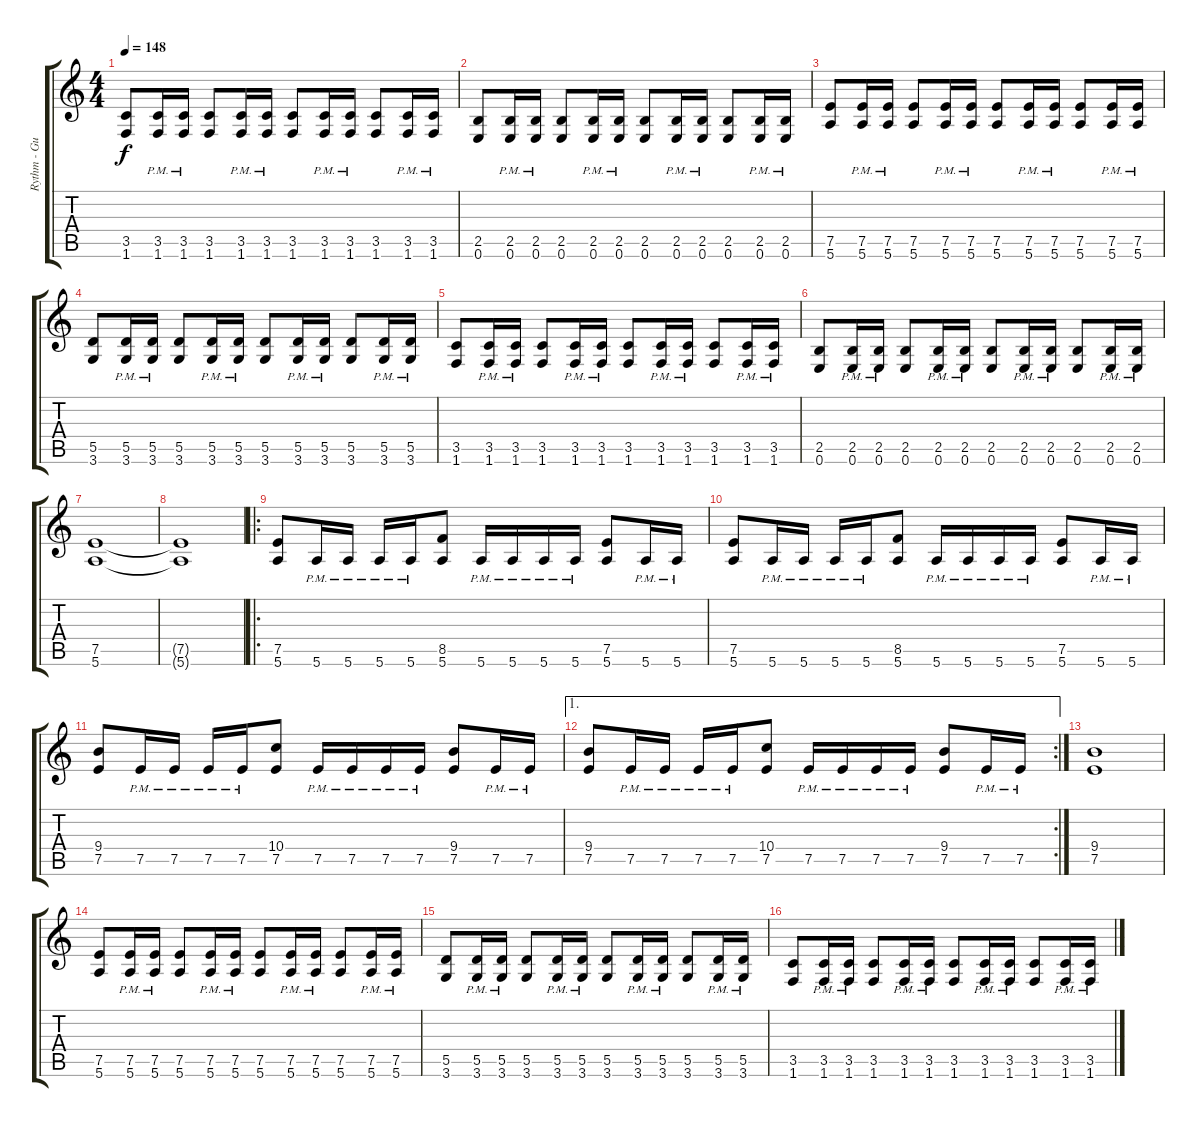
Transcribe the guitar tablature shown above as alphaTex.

\track ("Rythm - Guitar" "Rythm - Gu") {instrument distortionguitar}
\staff {score tabs}
\tuning (E4 B3 G3 D3 A2 E2) {hide}
\ts (4 4)
\tempo 148
\clef g2
\ks c
(3.5 1.6).8{dy f} (3.5{pm} 1.6{pm}).16 (3.5{pm} 1.6{pm}).16 (3.5 1.6).8 (3.5{pm} 1.6{pm}).16 (3.5{pm} 1.6{pm}).16 (3.5 1.6).8 (3.5{pm} 1.6{pm}).16 (3.5{pm} 1.6{pm}).16 (3.5 1.6).8 (3.5{pm} 1.6{pm}).16 (3.5{pm} 1.6{pm}).16 |
(2.5 0.6).8 (2.5{pm} 0.6{pm}).16 (2.5{pm} 0.6{pm}).16 (2.5 0.6).8 (2.5{pm} 0.6{pm}).16 (2.5{pm} 0.6{pm}).16 (2.5 0.6).8 (2.5{pm} 0.6{pm}).16 (2.5{pm} 0.6{pm}).16 (2.5 0.6).8 (2.5{pm} 0.6{pm}).16 (2.5{pm} 0.6{pm}).16 |
(7.5 5.6).8{volume 10} (7.5{pm} 5.6{pm}).16 (7.5{pm} 5.6{pm}).16 (7.5 5.6).8 (7.5{pm} 5.6{pm}).16 (7.5{pm} 5.6{pm}).16 (7.5 5.6).8 (7.5{pm} 5.6{pm}).16 (7.5{pm} 5.6{pm}).16 (7.5 5.6).8 (7.5{pm} 5.6{pm}).16 (7.5{pm} 5.6{pm}).16 |
(5.5 3.6).8 (5.5{pm} 3.6{pm}).16 (5.5{pm} 3.6{pm}).16 (5.5 3.6).8 (5.5{pm} 3.6{pm}).16 (5.5{pm} 3.6{pm}).16 (5.5 3.6).8 (5.5{pm} 3.6{pm}).16 (5.5{pm} 3.6{pm}).16 (5.5 3.6).8 (5.5{pm} 3.6{pm}).16 (5.5{pm} 3.6{pm}).16 |
(3.5 1.6).8 (3.5{pm} 1.6{pm}).16 (3.5{pm} 1.6{pm}).16 (3.5 1.6).8 (3.5{pm} 1.6{pm}).16 (3.5{pm} 1.6{pm}).16 (3.5 1.6).8 (3.5{pm} 1.6{pm}).16 (3.5{pm} 1.6{pm}).16 (3.5 1.6).8 (3.5{pm} 1.6{pm}).16 (3.5{pm} 1.6{pm}).16 |
(2.5 0.6).8 (2.5{pm} 0.6{pm}).16 (2.5{pm} 0.6{pm}).16 (2.5 0.6).8 (2.5{pm} 0.6{pm}).16 (2.5{pm} 0.6{pm}).16 (2.5 0.6).8 (2.5{pm} 0.6{pm}).16 (2.5{pm} 0.6{pm}).16 (2.5 0.6).8 (2.5{pm} 0.6{pm}).16 (2.5{pm} 0.6{pm}).16 |
(7.5 5.6).1 |
(7.5{t} 5.6{t}).1 |
\ro
(7.5 5.6).8{volume 13 instrument distortionguitar} 5.6{pm}.16 5.6{pm}.16 5.6{pm}.16 5.6{pm}.16 (8.5 5.6).8 5.6{pm}.16 5.6{pm}.16 5.6{pm}.16 5.6{pm}.16 (7.5 5.6).8 5.6{pm}.16 5.6{pm}.16 |
(7.5 5.6).8 5.6{pm}.16 5.6{pm}.16 5.6{pm}.16 5.6{pm}.16 (8.5 5.6).8 5.6{pm}.16 5.6{pm}.16 5.6{pm}.16 5.6{pm}.16 (7.5 5.6).8 5.6{pm}.16 5.6{pm}.16 |
(9.4 7.5).8 7.5{pm}.16 7.5{pm}.16 7.5{pm}.16 7.5{pm}.16 (10.4 7.5).8 7.5{pm}.16 7.5{pm}.16 7.5{pm}.16 7.5{pm}.16 (9.4 7.5).8 7.5{pm}.16 7.5{pm}.16 |
\ae 1
\rc 2
(9.4 7.5).8 7.5{pm}.16 7.5{pm}.16 7.5{pm}.16 7.5{pm}.16 (10.4 7.5).8 7.5{pm}.16 7.5{pm}.16 7.5{pm}.16 7.5{pm}.16 (9.4 7.5).8 7.5{pm}.16 7.5{pm}.16 |
(9.4 7.5).1 |
(7.5 5.6).8{volume 10} (7.5{pm} 5.6{pm}).16 (7.5{pm} 5.6{pm}).16 (7.5 5.6).8 (7.5{pm} 5.6{pm}).16 (7.5{pm} 5.6{pm}).16 (7.5 5.6).8 (7.5{pm} 5.6{pm}).16 (7.5{pm} 5.6{pm}).16 (7.5 5.6).8 (7.5{pm} 5.6{pm}).16 (7.5{pm} 5.6{pm}).16 |
(5.5 3.6).8 (5.5{pm} 3.6{pm}).16 (5.5{pm} 3.6{pm}).16 (5.5 3.6).8 (5.5{pm} 3.6{pm}).16 (5.5{pm} 3.6{pm}).16 (5.5 3.6).8 (5.5{pm} 3.6{pm}).16 (5.5{pm} 3.6{pm}).16 (5.5 3.6).8 (5.5{pm} 3.6{pm}).16 (5.5{pm} 3.6{pm}).16 |
(3.5 1.6).8 (3.5{pm} 1.6{pm}).16 (3.5{pm} 1.6{pm}).16 (3.5 1.6).8 (3.5{pm} 1.6{pm}).16 (3.5{pm} 1.6{pm}).16 (3.5 1.6).8 (3.5{pm} 1.6{pm}).16 (3.5{pm} 1.6{pm}).16 (3.5 1.6).8 (3.5{pm} 1.6{pm}).16 (3.5{pm} 1.6{pm}).16
